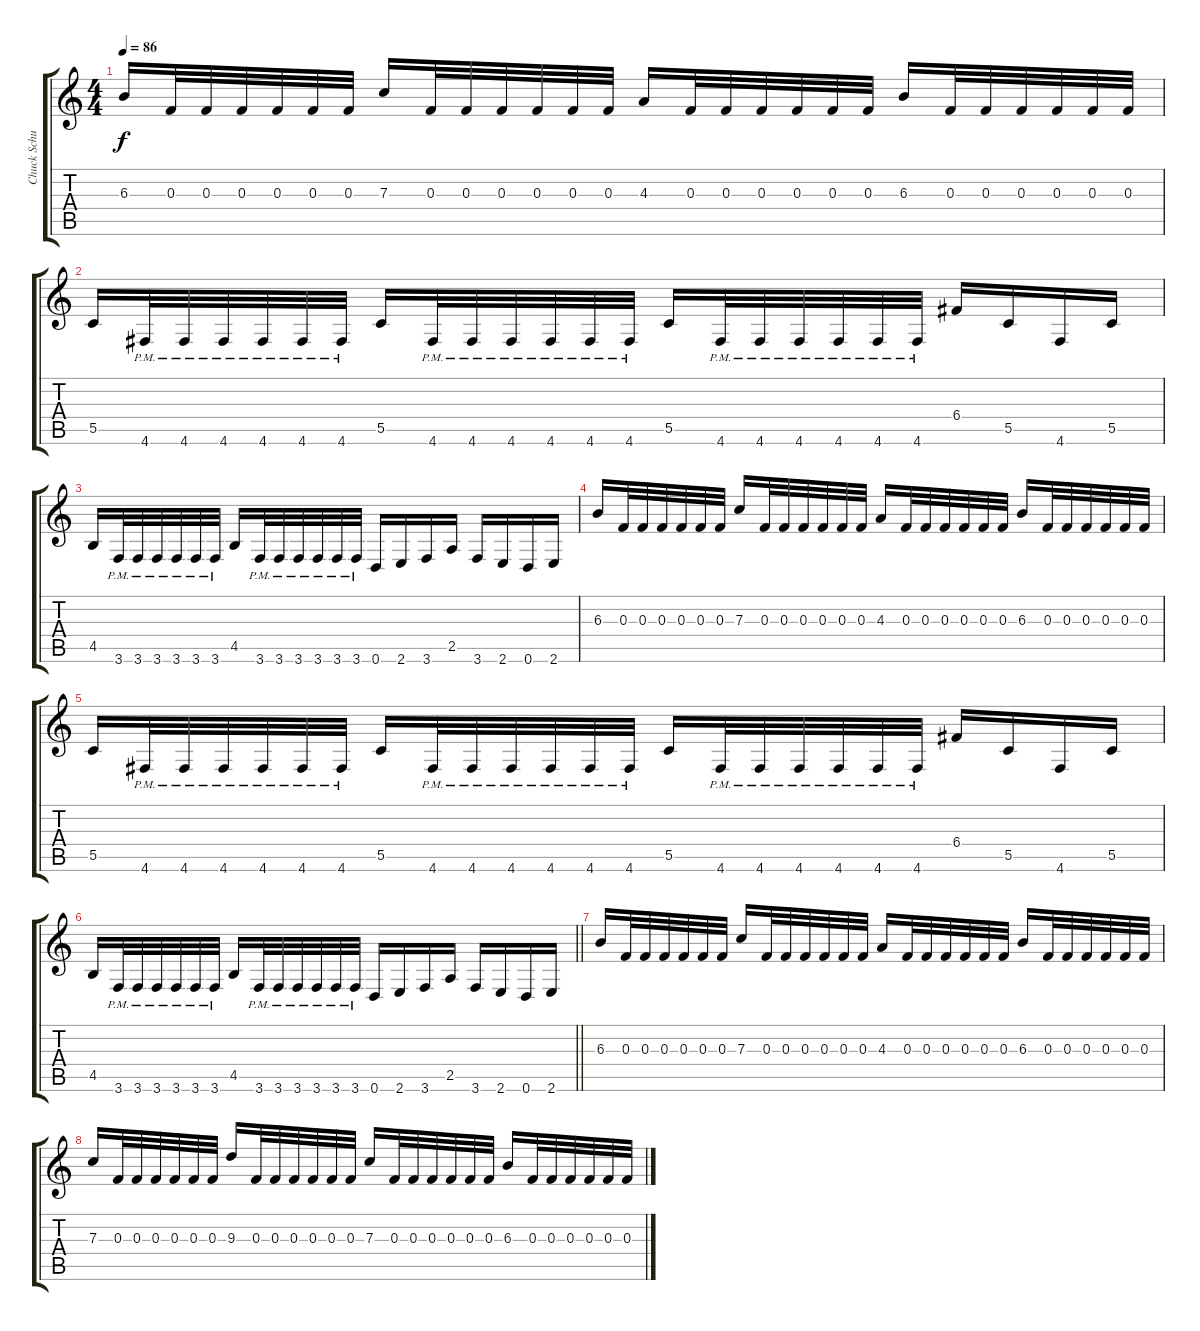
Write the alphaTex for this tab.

\track ("Chuck Schuldiner Rhythm" "Chuck Schu") {instrument distortionguitar}
\staff {score tabs}
\tuning (D4 A3 F3 C3 G2 D2) {hide}
\ts (4 4)
\tempo 86
\clef g2
\ks c
6.3.16{dy f} 0.3.32 0.3.32 0.3.32 0.3.32 0.3.32 0.3.32 7.3.16 0.3.32 0.3.32 0.3.32 0.3.32 0.3.32 0.3.32 4.3.16 0.3.32 0.3.32 0.3.32 0.3.32 0.3.32 0.3.32 6.3.16 0.3.32 0.3.32 0.3.32 0.3.32 0.3.32 0.3.32 |
5.5.16 4.6{pm}.32 4.6{pm}.32 4.6{pm}.32 4.6{pm}.32 4.6{pm}.32 4.6{pm}.32 5.5.16 4.6{pm}.32 4.6{pm}.32 4.6{pm}.32 4.6{pm}.32 4.6{pm}.32 4.6{pm}.32 5.5.16 4.6{pm}.32 4.6{pm}.32 4.6{pm}.32 4.6{pm}.32 4.6{pm}.32 4.6{pm}.32 6.4.16 5.5.16 4.6.16 5.5.16 |
4.5.16 3.6{pm}.32 3.6{pm}.32 3.6{pm}.32 3.6{pm}.32 3.6{pm}.32 3.6{pm}.32 4.5.16 3.6{pm}.32 3.6{pm}.32 3.6{pm}.32 3.6{pm}.32 3.6{pm}.32 3.6{pm}.32 0.6.16 2.6.16 3.6.16 2.5.16 3.6.16 2.6.16 0.6.16 2.6.16 |
6.3.16 0.3.32 0.3.32 0.3.32 0.3.32 0.3.32 0.3.32 7.3.16 0.3.32 0.3.32 0.3.32 0.3.32 0.3.32 0.3.32 4.3.16 0.3.32 0.3.32 0.3.32 0.3.32 0.3.32 0.3.32 6.3.16 0.3.32 0.3.32 0.3.32 0.3.32 0.3.32 0.3.32 |
5.5.16 4.6{pm}.32 4.6{pm}.32 4.6{pm}.32 4.6{pm}.32 4.6{pm}.32 4.6{pm}.32 5.5.16 4.6{pm}.32 4.6{pm}.32 4.6{pm}.32 4.6{pm}.32 4.6{pm}.32 4.6{pm}.32 5.5.16 4.6{pm}.32 4.6{pm}.32 4.6{pm}.32 4.6{pm}.32 4.6{pm}.32 4.6{pm}.32 6.4.16 5.5.16 4.6.16 5.5.16 |
\barLineRight lightlight
4.5.16 3.6{pm}.32 3.6{pm}.32 3.6{pm}.32 3.6{pm}.32 3.6{pm}.32 3.6{pm}.32 4.5.16 3.6{pm}.32 3.6{pm}.32 3.6{pm}.32 3.6{pm}.32 3.6{pm}.32 3.6{pm}.32 0.6.16 2.6.16 3.6.16 2.5.16 3.6.16 2.6.16 0.6.16 2.6.16 |
\section ("" "")
6.3.16 0.3.32 0.3.32 0.3.32 0.3.32 0.3.32 0.3.32 7.3.16 0.3.32 0.3.32 0.3.32 0.3.32 0.3.32 0.3.32 4.3.16 0.3.32 0.3.32 0.3.32 0.3.32 0.3.32 0.3.32 6.3.16 0.3.32 0.3.32 0.3.32 0.3.32 0.3.32 0.3.32 |
7.3.16 0.3.32 0.3.32 0.3.32 0.3.32 0.3.32 0.3.32 9.3.16 0.3.32 0.3.32 0.3.32 0.3.32 0.3.32 0.3.32 7.3.16 0.3.32 0.3.32 0.3.32 0.3.32 0.3.32 0.3.32 6.3.16 0.3.32 0.3.32 0.3.32 0.3.32 0.3.32 0.3.32
